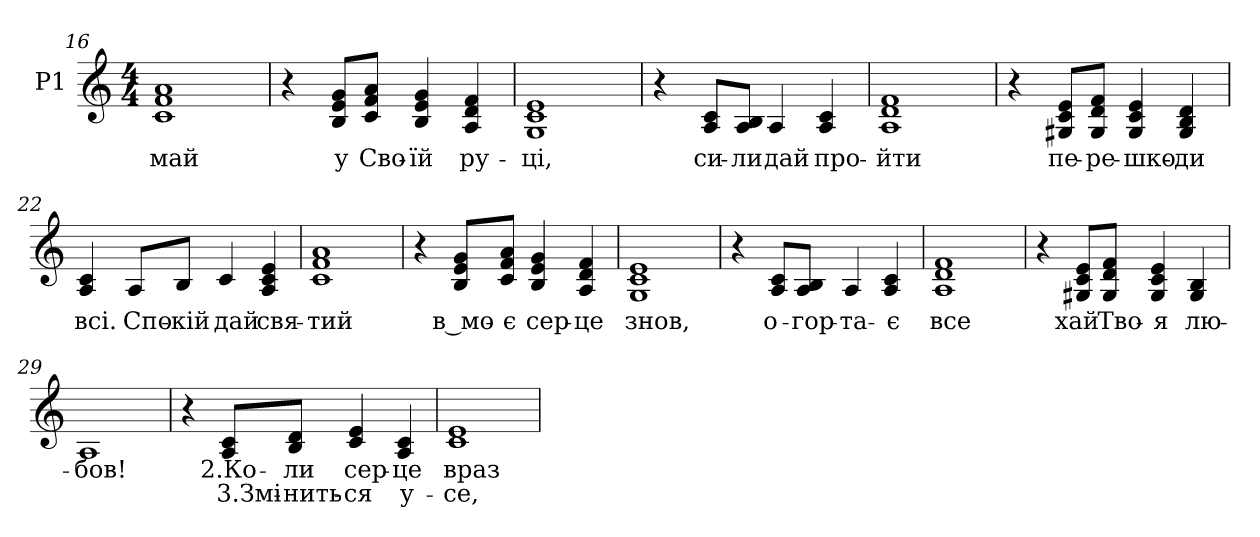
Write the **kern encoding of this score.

**kern	**text	**text
*part1	*part1	*part1
*staff1	*staff1	*staff1
*I"P1	*	*
*clefG2	*	*
*k[]	*	*
*a:	*	*
*M4/4	*	*
=16	=16	=16
!	!LO:LY:b:color=#000000	!
1ci 1fi 1ai	-май	.
=17	=17	=17
4r	.	.
!	!LO:LY:b:color=#000000	!
8Bi/ 8ei 8giL	у	.
!	!LO:LY:b:color=#000000	!
8ci/ 8fi 8aiJ	Сво-	.
!	!LO:LY:b:color=#000000	!
4Bi/ 4ei 4gi	-їй	.
!	!LO:LY:b:color=#000000	!
4Ai/ 4di 4fi	ру-	.
=18	=18	=18
!	!LO:LY:b:color=#000000	!
1Gi 1ci 1ei	-ці,	.
!!LO:LB:g=z
=19	=19	=19
4r	.	.
!	!LO:LY:b:color=#000000	!
8Ai/ 8ciL	си-	.
!	!LO:LY:b:color=#000000	!
8Ai/ 8BiJ	-ли	.
!	!LO:LY:b:color=#000000	!
4Ai/	дай	.
!	!LO:LY:b:color=#000000	!
4Ai/ 4ci	про-	.
=20	=20	=20
!	!LO:LY:b:color=#000000	!
1Ai 1di 1fi	-йти	.
=21	=21	=21
4r	.	.
!	!LO:LY:b:color=#000000	!
8G#Xi/ 8ci 8eiL	пе-	.
!	!LO:LY:b:color=#000000	!
8G#i/ 8di 8fiJ	-ре-	.
!	!LO:LY:b:color=#000000	!
4G#i/ 4ci 4ei	-шко-	.
!	!LO:LY:b:color=#000000	!
4G#i/ 4Bi 4di	-ди	.
=22	=22	=22
!	!LO:LY:b:color=#000000	!
4Ai/ 4ci	всі.	.
!	!LO:LY:b:color=#000000	!
8Ai/L	Спо-	.
!	!LO:LY:b:color=#000000	!
8Bi/J	-кій	.
!	!LO:LY:b:color=#000000	!
4ci/	дай	.
!	!LO:LY:b:color=#000000	!
4Ai/ 4ci 4ei	свя-	.
=23	=23	=23
!	!LO:LY:b:color=#000000	!
1ci 1fi 1ai	-тий	.
!!LO:LB:g=z
=24	=24	=24
4r	.	.
!	!LO:LY:b:color=#000000	!
8Bi/ 8ei 8giL	в_мо-	.
!	!LO:LY:b:color=#000000	!
8ci/ 8fi 8aiJ	-є	.
!	!LO:LY:b:color=#000000	!
4Bi/ 4ei 4gi	сер-	.
!	!LO:LY:b:color=#000000	!
4Ai/ 4di 4fi	-це	.
=25	=25	=25
!	!LO:LY:b:color=#000000	!
1Gi 1ci 1ei	знов,	.
=26	=26	=26
4r	.	.
!	!LO:LY:b:color=#000000	!
8Ai/ 8ciL	о-	.
!	!LO:LY:b:color=#000000	!
8Ai/ 8BiJ	-гор-	.
!	!LO:LY:b:color=#000000	!
4Ai/	-та-	.
!	!LO:LY:b:color=#000000	!
4Ai/ 4ci	-є	.
=27	=27	=27
!	!LO:LY:b:color=#000000	!
1Ai 1di 1fi	все	.
=28	=28	=28
4r	.	.
!	!LO:LY:b:color=#000000	!
8G#Xi/ 8ci 8eiL	хай	.
!	!LO:LY:b:color=#000000	!
8G#i/ 8di 8fiJ	Тво-	.
!	!LO:LY:b:color=#000000	!
4G#i/ 4ci 4ei	-я	.
!	!LO:LY:b:color=#000000	!
4G#i/ 4Bi	лю-	.
=29	=29	=29
!	!LO:LY:b:color=#000000	!
1Ai	-бов!	.
!!LO:LB:g=z
=30	=30	=30
4r	.	.
!	!LO:LY:b:color=#000000	!LO:LY:b:color=#000000
8Ai/ 8ciL	2.Ко-	3.Змі-
!	!LO:LY:b:color=#000000	!LO:LY:b:color=#000000
8Bi/ 8diJ	-ли	-нить-
!	!LO:LY:b:color=#000000	!LO:LY:b:color=#000000
4ci/ 4ei	сер-	-ся
!	!LO:LY:b:color=#000000	!LO:LY:b:color=#000000
4Ai/ 4ci	-це	у-
=31	=31	=31
!	!LO:LY:b:color=#000000	!LO:LY:b:color=#000000
1ci 1ei	враз	-се,
=	=	=
*-	*-	*-
